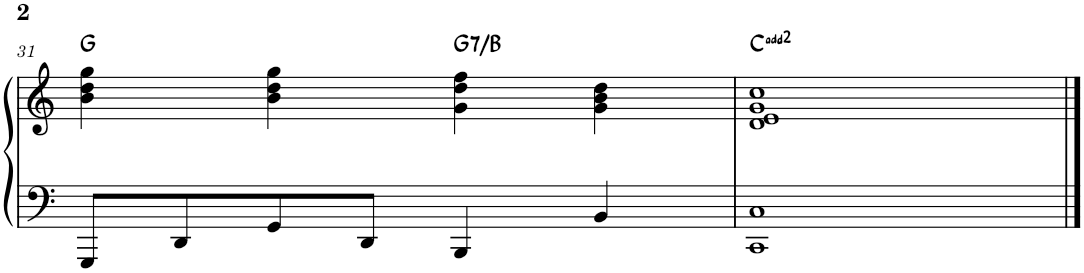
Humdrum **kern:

**kern	**kern	**harte
*part1	*part1	*part1
*staff2	*staff1	*
*I"Piano	*	*
*I'Pno.	*	*
!!LO:PB:g=z
*clefF4	*clefG2	*
*k[]	*k[]	*
*M4/4	*M4/4	*
=31	=31	=31
8GGG/L	4b\ 4dd\ 4gg\	G:maj
8DD/	.	.
8GG/	4b\ 4dd\ 4gg\	.
8DD/J	.	.
!	!	!LO:H:kt=7
4BBB/	4g\ 4dd\ 4ff\	G:7/3
4BB/	4g\ 4b\ 4dd\	.
=32	=32	=32
1CC 1C	1d 1e 1g 1cc	C:maj(2)
==	==	==
*-	*-	*-
